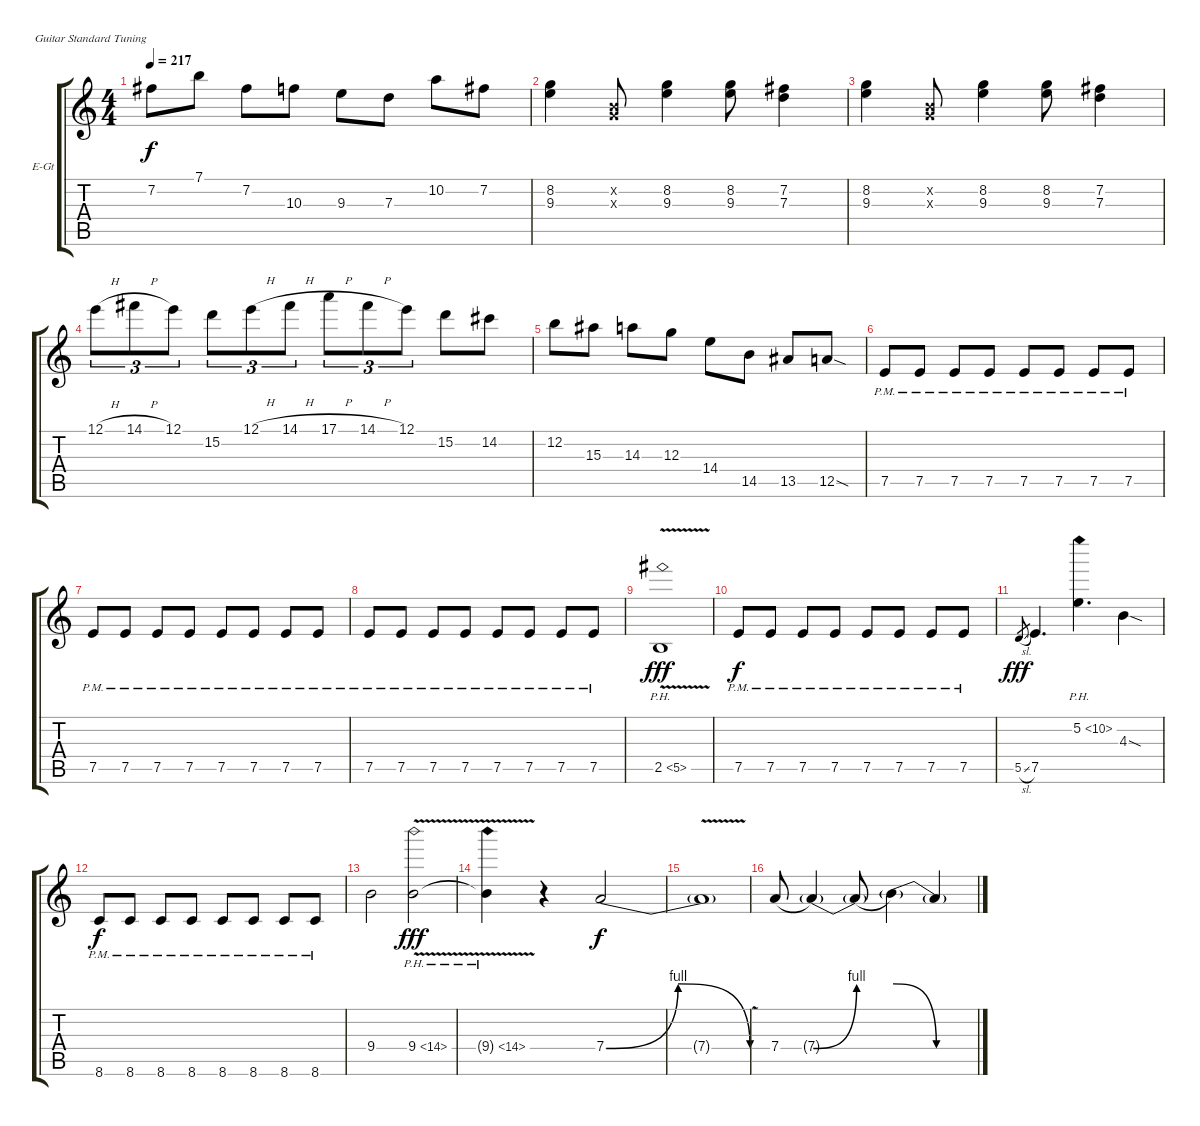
\bracketExtendMode groupsimilarinstruments
\firstSystemTrackNameOrientation horizontal
\otherSystemsTrackNameOrientation horizontal
\track ("Lead Guitar 1" "E-Gt") {instrument distortionguitar}
\staff {score tabs}
\tuning (E4 B3 G3 D3 A2 E2)
\ts (4 4)
\tempo 217
\clef g2
\ks c
7.2.8{dy f} 7.1.8 7.2.8 10.3.8 9.3.8 7.3.8 10.2.8 7.2.8 |
(9.3 8.2).4 (0.2{x} 0.3{x}).8 (9.3 8.2).4 (9.3 8.2).8 (7.2 7.3).4 |
(9.3 8.2).4 (0.2{x} 0.3{x}).8 (9.3 8.2).4 (9.3 8.2).8 (7.2 7.3).4 |
12.1{h}.8{tu (3 2)} 14.1{h}.8{tu (3 2)} 12.1.8{tu (3 2)} 15.2.8{tu (3 2)} 12.1{h}.8{tu (3 2)} 14.1{h}.8{tu (3 2)} 17.1{h}.8{tu (3 2)} 14.1{h}.8{tu (3 2)} 12.1.8{tu (3 2)} 15.2.8 14.2.8 |
12.2.8 15.3.8 14.3.8 12.3.8 14.4.8 14.5.8 13.5.8 12.5{sod}.8 |
7.5{pm}.8 7.5{pm}.8 7.5{pm}.8 7.5{pm}.8 7.5{pm}.8 7.5{pm}.8 7.5{pm}.8 7.5{pm}.8 |
7.5{pm}.8 7.5{pm}.8 7.5{pm}.8 7.5{pm}.8 7.5{pm}.8 7.5{pm}.8 7.5{pm}.8 7.5{pm}.8 |
7.5{pm}.8 7.5{pm}.8 7.5{pm}.8 7.5{pm}.8 7.5{pm}.8 7.5{pm}.8 7.5{pm}.8 7.5{pm}.8 |
2.5{ph 3 v}.1{dy fff} |
7.5{pm}.8{dy f} 7.5{pm}.8 7.5{pm}.8 7.5{pm}.8 7.5{pm}.8 7.5{pm}.8 7.5{pm}.8 7.5{pm}.8 |
5.5{sl}.8{gr dy fff} 7.5.4{d} 5.2{ph 5}.4{d} 4.3{sod}.4 |
8.6{pm}.8{dy f} 8.6{pm}.8 8.6{pm}.8 8.6{pm}.8 8.6{pm}.8 8.6{pm}.8 8.6{pm}.8 8.6{pm}.8 |
9.4.2 9.4{ph 5 v}.2{dy fff} |
9.4{ph 5 v t}.4 r.4 7.4{be (bendrelease 0 0 10.2 4 31.2 4 48 0)}.2{dy f} |
7.4{v t}.1 |
7.4{be (hold 0 0 60 0)}.8 7.4{be (bend 0 0 60 4) t}.4 7.4{be (hold 0 0 60 0) t}.8 7.4{be (release 0 4 59.4 0) t}.4 7.4{be (hold 0 0 60 0) t}.4
